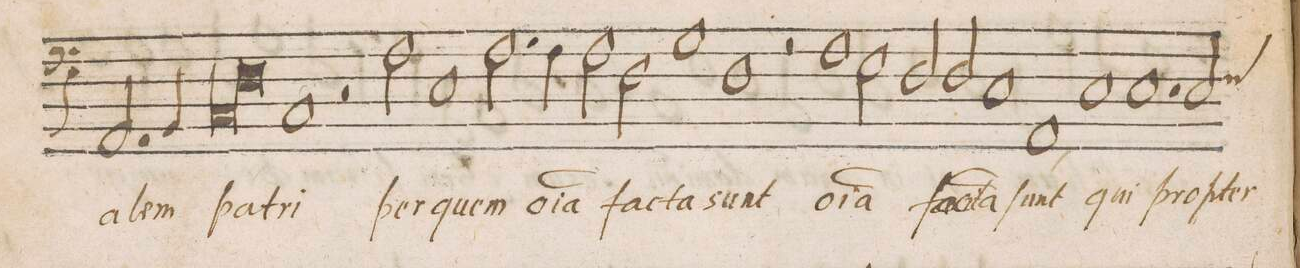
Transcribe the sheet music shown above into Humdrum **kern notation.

**kern	**text
*I"BASSVS	*
*clefF5	*
*k[]	*
*met(C|)	*
*M2/1	*
2.FF/	-a-
4GG/	-lem
=52-	=52-
*lig	*
1AA	pa-
1D	.
*Xlig	*
=53-	=53-
1AA	-tri
2r	.
2F\	per
=54-	=54-
1C	quem
2.F\	o(m-
4F\	-n)i-
=55-	=55-
2F\	-a
2D\	fac-
1G	-ta
=56-	=56-
1D	sunt
2r	.
1F\	o(m-
=57-	=57-
2E\	-n)i-
2D/	-a
2D/	fac-
=58-	=58-
1C	-ta
1FF,	ſunt
=59-	=59-
1C	qui
1.C	prop-
=60-	=60-
*custos:D	*
2C/	-ter
*-	*-
